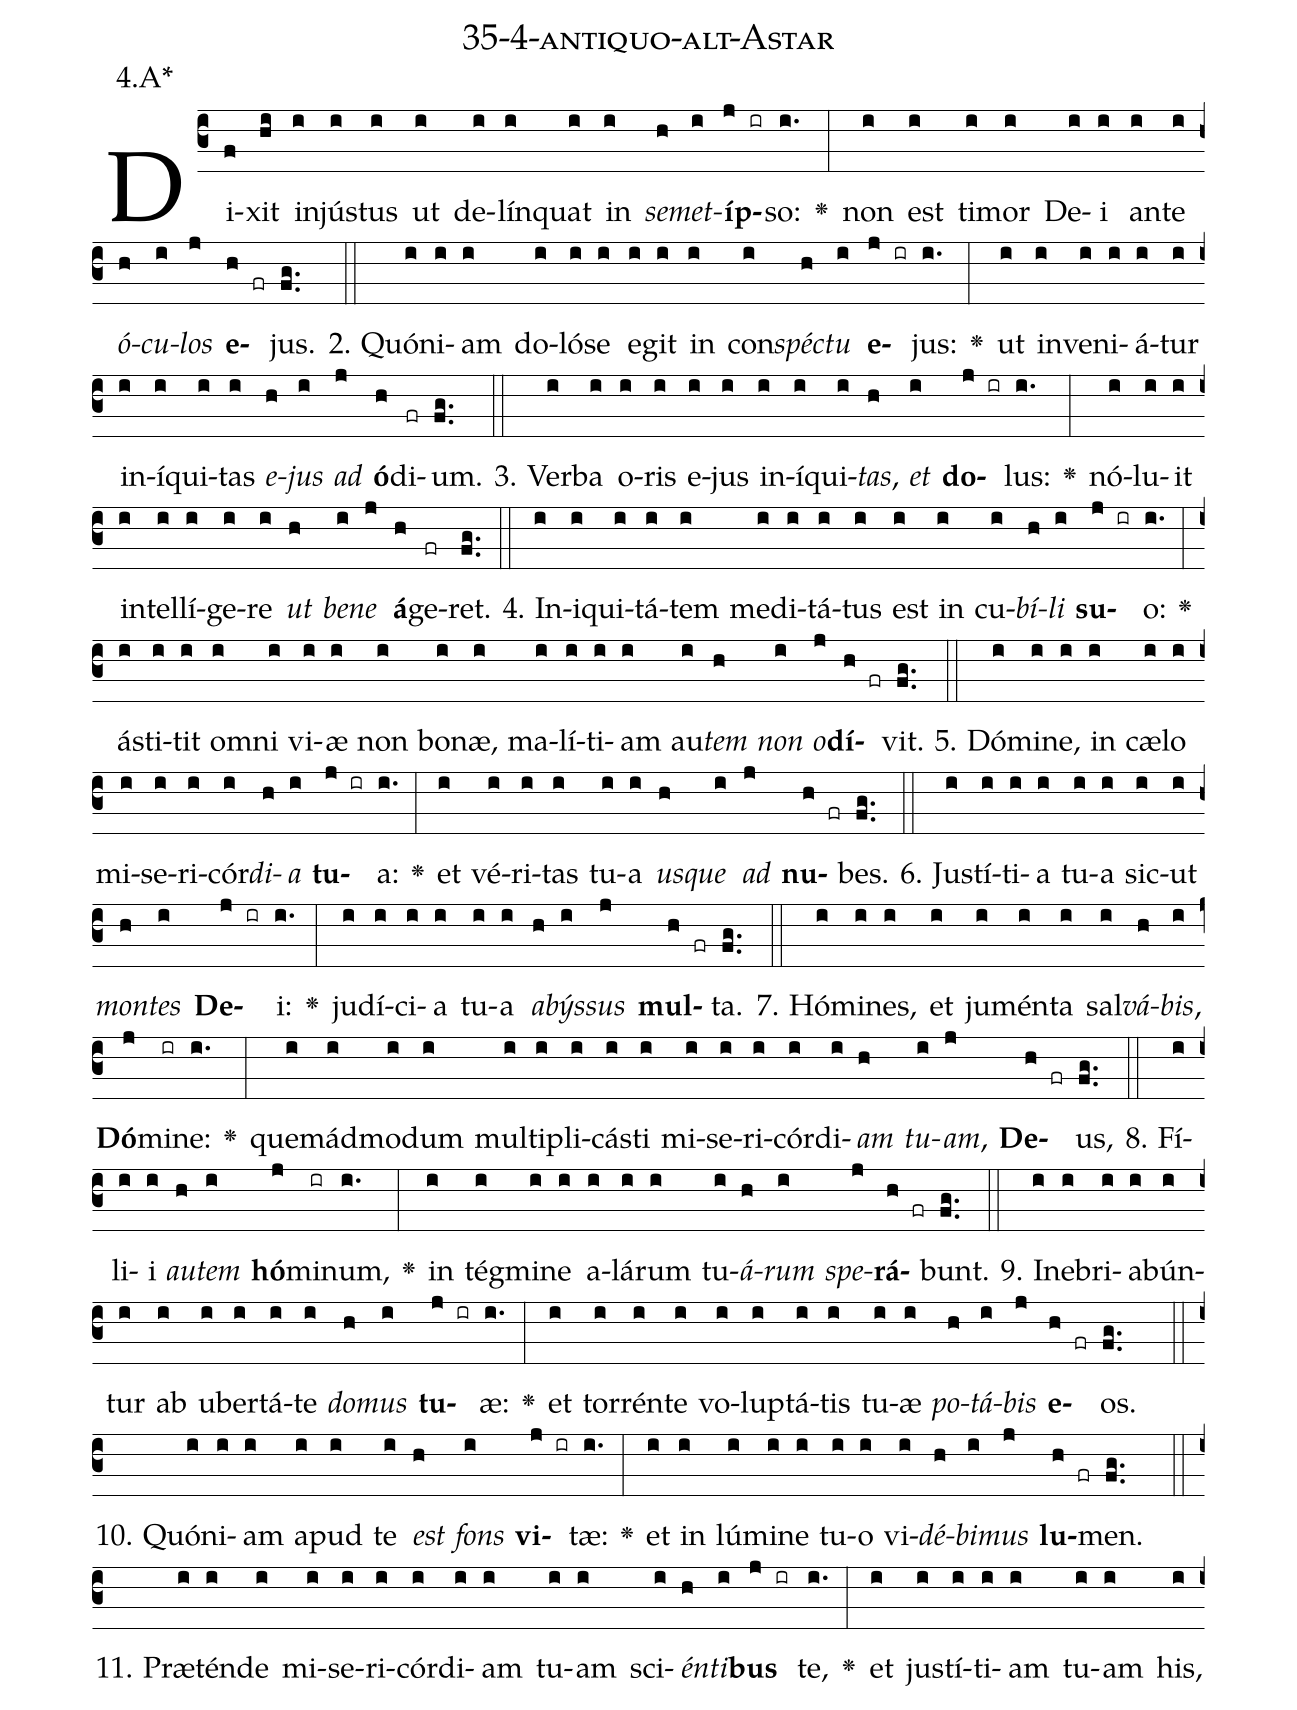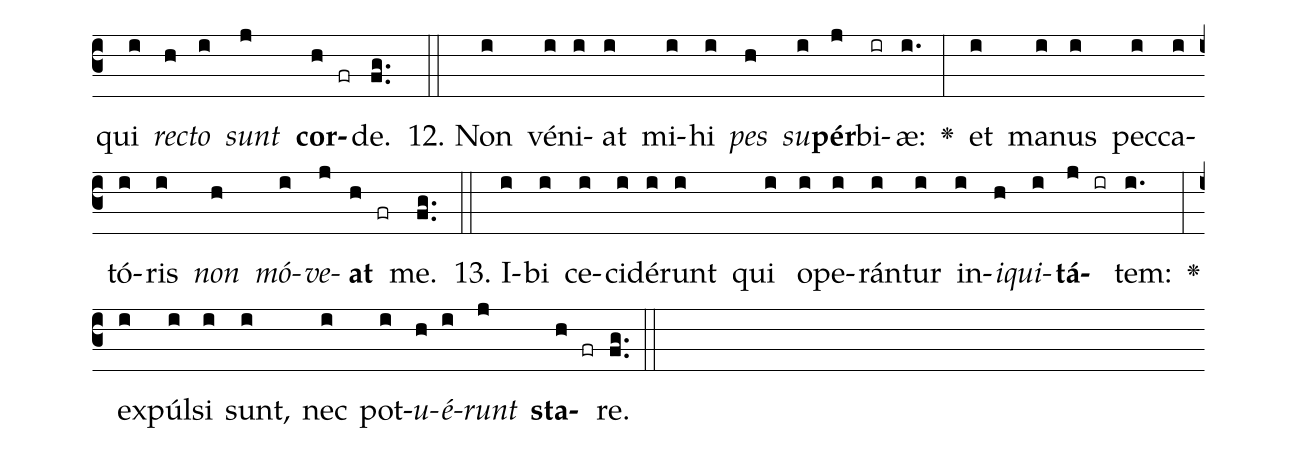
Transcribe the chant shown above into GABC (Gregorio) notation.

name: 35-4-antiquo-alt-Astar;
annotation: 4.A*;
%%
(c3)Di(f)xit(hi) in(i)jús(i)tus(i) ut(i) de(i)lín(i)quat(i) in(i) <i>se</i>(h)<i>met</i>(i)<b>íp</b>(j ir)so:(i.) <v>\greheightstar</v>(:) non(i) est(i) ti(i)mor(i) De(i)i(i) an(i)te(i) <i>ó</i>(h)<i>cu</i>(i)<i>los</i>(j) <b>e</b>(h fr)jus.(fg..) (::)
2. Quón(i)i(i)am(i) do(i)ló(i)se(i) e(i)git(i) in(i) con(i)<i>spéc</i>(h)<i>tu</i>(i) <b>e</b>(j ir)jus:(i.) <v>\greheightstar</v>(:) ut(i) in(i)ve(i)ni(i)á(i)tur(i) in(i)í(i)qui(i)tas(i) <i>e</i>(h)<i>jus</i>(i) <i>ad</i>(j) <b>ó</b>(h)di(fr)um.(fg..) (::)
3. Ver(i)ba(i) o(i)ris(i) e(i)jus(i) in(i)í(i)qui(i)<i>tas</i>,(h) <i>et</i>(i) <b>do</b>(j ir)lus:(i.) <v>\greheightstar</v>(:) nó(i)lu(i)it(i) in(i)tel(i)lí(i)ge(i)re(i) <i>ut</i>(h) <i>be</i>(i)<i>ne</i>(j) <b>á</b>(h)ge(fr)ret.(fg..) (::)
4. In(i)i(i)qui(i)tá(i)tem(i) me(i)di(i)tá(i)tus(i) est(i) in(i) cu(i)<i>bí</i>(h)<i>li</i>(i) <b>su</b>(j ir)o:(i.) <v>\greheightstar</v>(:) á(i)sti(i)tit(i) om(i)ni(i) vi(i)æ(i) non(i) bo(i)næ,(i) ma(i)lí(i)ti(i)am(i) au(i)<i>tem</i>(h) <i>non</i>(i) <i>o</i>(j)<b>dí</b>(h fr)vit.(fg..) (::)
5. Dó(i)mi(i)ne,(i) in(i) cæ(i)lo(i) mi(i)se(i)ri(i)cór(i)<i>di</i>(h)<i>a</i>(i) <b>tu</b>(j ir)a:(i.) <v>\greheightstar</v>(:) et(i) vé(i)ri(i)tas(i) tu(i)a(i) <i>us</i>(h)<i>que</i>(i) <i>ad</i>(j) <b>nu</b>(h fr)bes.(fg..) (::)
6. Jus(i)tí(i)ti(i)a(i) tu(i)a(i) sic(i)ut(i) <i>mon</i>(h)<i>tes</i>(i) <b>De</b>(j ir)i:(i.) <v>\greheightstar</v>(:) ju(i)dí(i)ci(i)a(i) tu(i)a(i) <i>a</i>(h)<i>býs</i>(i)<i>sus</i>(j) <b>mul</b>(h fr)ta.(fg..) (::)
7. Hó(i)mi(i)nes,(i) et(i) ju(i)mén(i)ta(i) sal(i)<i>vá</i>(h)<i>bis</i>,(i) <b>Dó</b>(j)mi(ir)ne:(i.) <v>\greheightstar</v>(:) quem(i)ád(i)mo(i)dum(i) mul(i)ti(i)pli(i)cás(i)ti(i) mi(i)se(i)ri(i)cór(i)di(i)<i>am</i>(h) <i>tu</i>(i)<i>am</i>,(j) <b>De</b>(h fr)us,(fg..) (::)
8. Fí(i)li(i)i(i) <i>au</i>(h)<i>tem</i>(i) <b>hó</b>(j)mi(ir)num,(i.) <v>\greheightstar</v>(:) in(i) tég(i)mi(i)ne(i) a(i)lá(i)rum(i) tu(i)<i>á</i>(h)<i>rum</i>(i) <i>spe</i>(j)<b>rá</b>(h fr)bunt.(fg..) (::)
9. In(i)e(i)bri(i)a(i)bún(i)tur(i) ab(i) u(i)ber(i)tá(i)te(i) <i>do</i>(h)<i>mus</i>(i) <b>tu</b>(j ir)æ:(i.) <v>\greheightstar</v>(:) et(i) tor(i)rén(i)te(i) vo(i)lup(i)tá(i)tis(i) tu(i)æ(i) <i>po</i>(h)<i>tá</i>(i)<i>bis</i>(j) <b>e</b>(h fr)os.(fg..) (::)
10. Quón(i)i(i)am(i) a(i)pud(i) te(i) <i>est</i>(h) <i>fons</i>(i) <b>vi</b>(j ir)tæ:(i.) <v>\greheightstar</v>(:) et(i) in(i) lú(i)mi(i)ne(i) tu(i)o(i) vi(i)<i>dé</i>(h)<i>bi</i>(i)<i>mus</i>(j) <b>lu</b>(h fr)men.(fg..) (::)
11. Præ(i)tén(i)de(i) mi(i)se(i)ri(i)cór(i)di(i)am(i) tu(i)am(i) sci(i)<i>én</i>(h)<i>ti</i>(i)<b>bus</b>(j ir) te,(i.) <v>\greheightstar</v>(:) et(i) jus(i)tí(i)ti(i)am(i) tu(i)am(i) his,(i) qui(i) <i>rec</i>(h)<i>to</i>(i) <i>sunt</i>(j) <b>cor</b>(h fr)de.(fg..) (::)
12. Non(i) vé(i)ni(i)at(i) mi(i)hi(i) <i>pes</i>(h) <i>su</i>(i)<b>pér</b>(j)bi(ir)æ:(i.) <v>\greheightstar</v>(:) et(i) ma(i)nus(i) pec(i)ca(i)tó(i)ris(i) <i>non</i>(h) <i>mó</i>(i)<i>ve</i>(j)<b>at</b>(h fr) me.(fg..) (::)
13. I(i)bi(i) ce(i)ci(i)dé(i)runt(i) qui(i) o(i)pe(i)rán(i)tur(i) in(i)<i>i</i>(h)<i>qui</i>(i)<b>tá</b>(j ir)tem:(i.) <v>\greheightstar</v>(:) ex(i)púl(i)si(i) sunt,(i) nec(i) pot(i)<i>u</i>(h)<i>é</i>(i)<i>runt</i>(j) <b>sta</b>(h fr)re.(fg..) (::)
